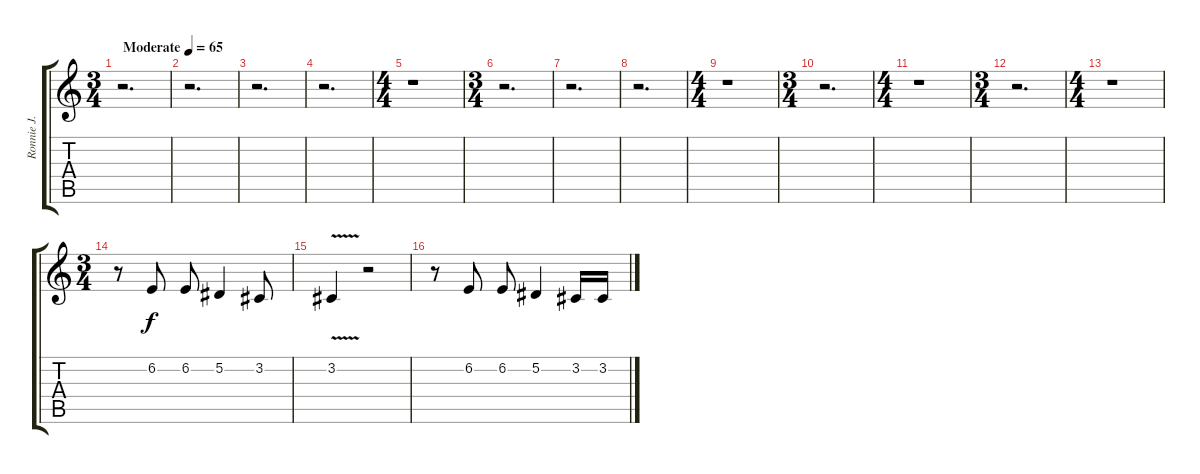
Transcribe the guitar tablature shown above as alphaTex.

\track ("Ronnie J. Dio (Vocals)" "Ronnie J. ") {instrument altosax}
\staff {score tabs}
\tuning (Eb4 Bb3 Gb3 Db3 Ab2 Eb2) {hide}
\ts (3 4)
\tempo (65 "Moderate")
\clef g2
\ks c
r.2{d dy f instrument altosax} |
r.2{d} |
r.2{d} |
r.2{d} |
\ts (4 4)
r.1 |
\ts (3 4)
r.2{d} |
r.2{d} |
r.2{d} |
\ts (4 4)
r.1 |
\ts (3 4)
r.2{d} |
\ts (4 4)
r.1 |
\ts (3 4)
r.2{d} |
\ts (4 4)
r.1 |
\ts (3 4)
r.8 6.2.8 6.2.8 5.2.4 3.2.8 |
3.2{v}.4 r.2 |
r.8 6.2.8 6.2.8 5.2.4 3.2.16 3.2.16
